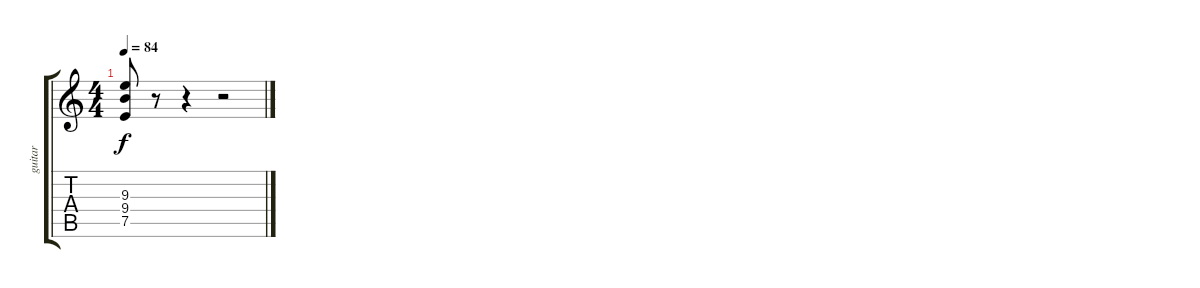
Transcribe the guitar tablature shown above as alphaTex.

\track ("guitar" "guitar") {instrument distortionguitar}
\staff {score tabs}
\tuning (E4 B3 G3 D3 A2 E2) {hide}
\ts (4 4)
\tempo 84
\clef g2
\ks c
(9.3 9.4 7.5).8{dy f} r.8 r.4 r.2
